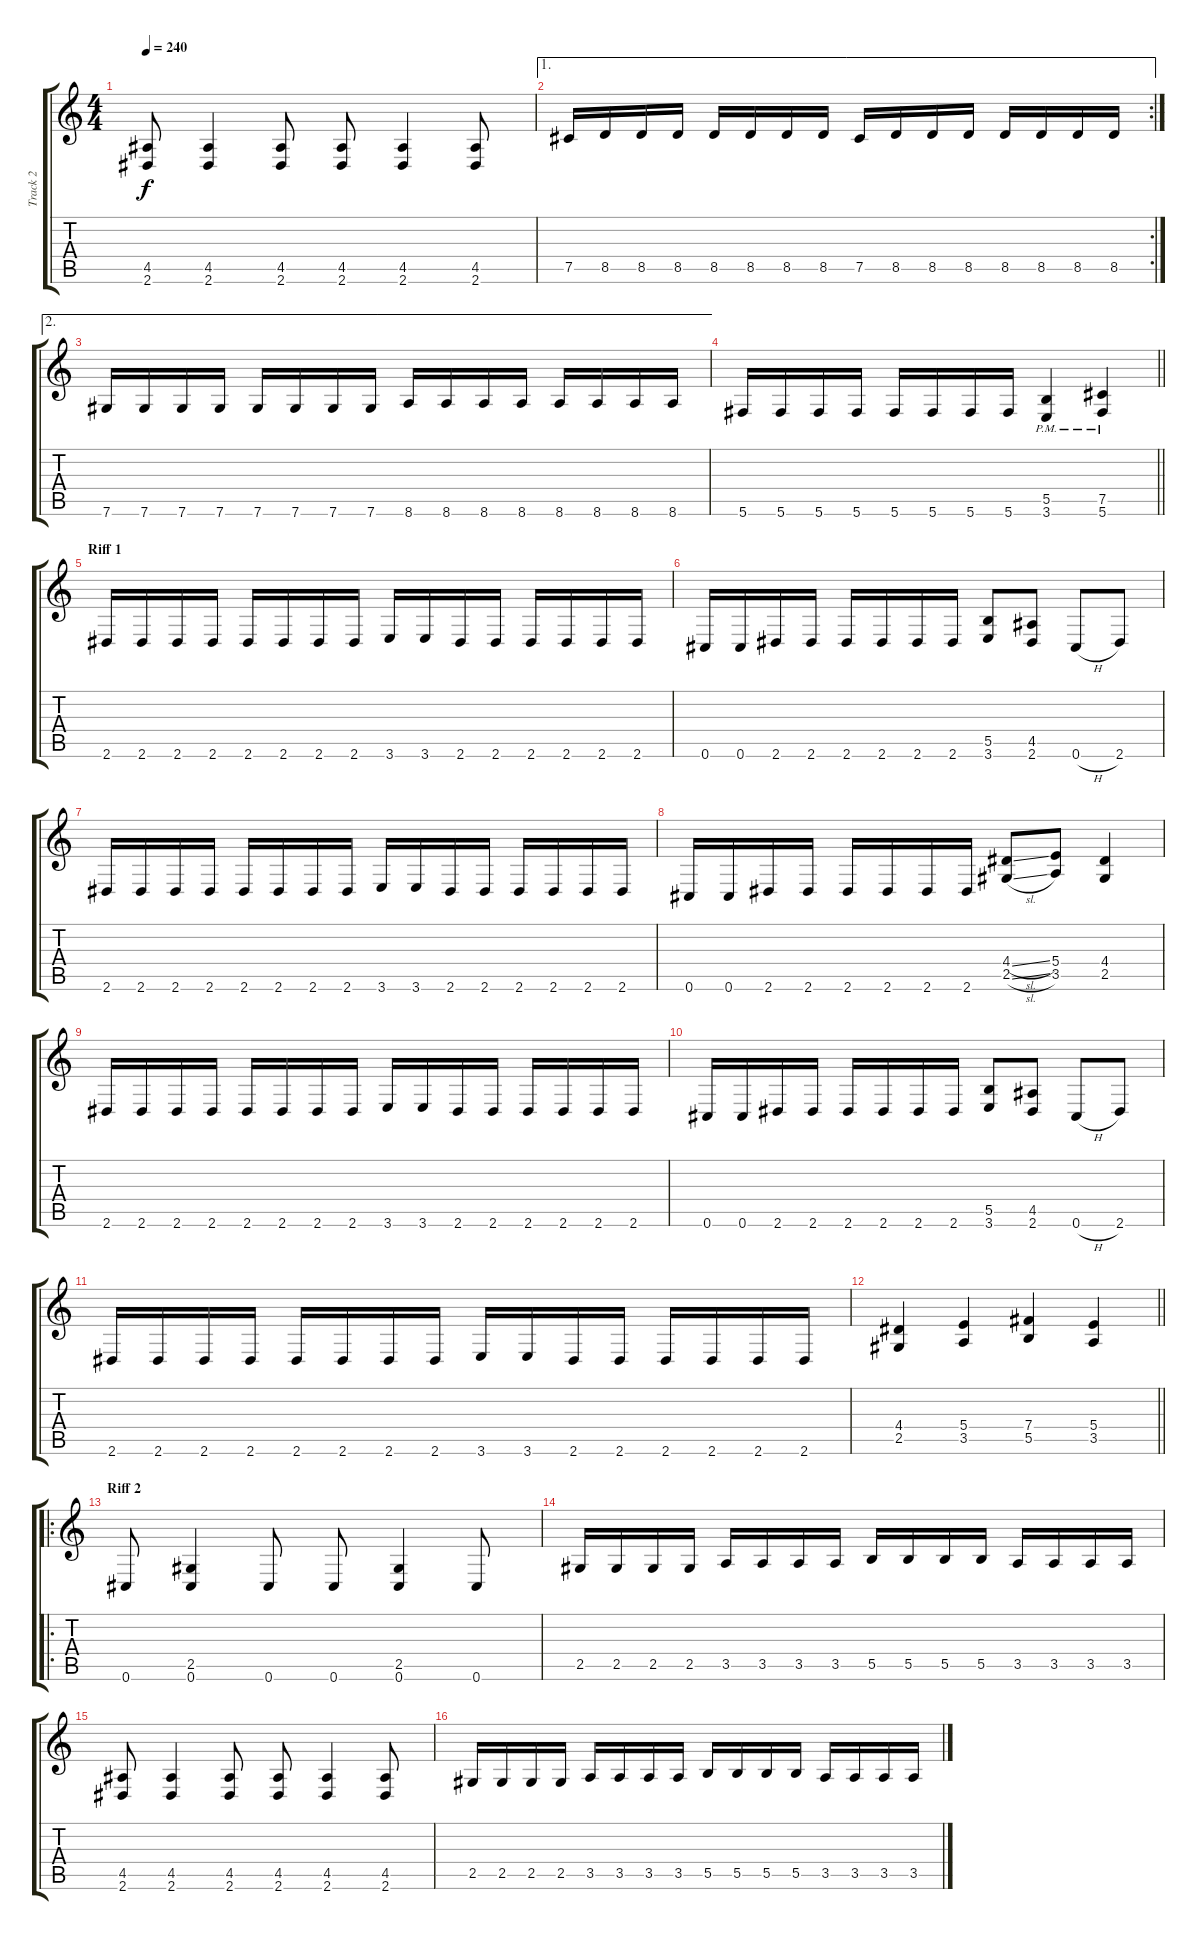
\track ("Track 2" "Track 2") {instrument distortionguitar}
\staff {score tabs}
\tuning (Db4 Ab3 E3 B2 Gb2 Db2) {hide}
\ts (4 4)
\tempo 240
\clef g2
\ks c
(4.5 2.6).8{dy f} (4.5 2.6).4 (4.5 2.6).8 (4.5 2.6).8 (4.5 2.6).4 (4.5 2.6).8 |
\ae 1
\rc 2
7.5.16 8.5.16 8.5.16 8.5.16 8.5.16 8.5.16 8.5.16 8.5.16 7.5.16 8.5.16 8.5.16 8.5.16 8.5.16 8.5.16 8.5.16 8.5.16 |
\ae 2
7.6.16 7.6.16 7.6.16 7.6.16 7.6.16 7.6.16 7.6.16 7.6.16 8.6.16 8.6.16 8.6.16 8.6.16 8.6.16 8.6.16 8.6.16 8.6.16 |
\barLineRight lightlight
5.6.16 5.6.16 5.6.16 5.6.16 5.6.16 5.6.16 5.6.16 5.6.16 (5.5{pm} 3.6{pm}).4 (7.5{pm} 5.6{pm}).4 |
\section ("" "Riff 1")
2.6.16 2.6.16 2.6.16 2.6.16 2.6.16 2.6.16 2.6.16 2.6.16 3.6.16 3.6.16 2.6.16 2.6.16 2.6.16 2.6.16 2.6.16 2.6.16 |
0.6.16 0.6.16 2.6.16 2.6.16 2.6.16 2.6.16 2.6.16 2.6.16 (5.5 3.6).8 (4.5 2.6).8 0.6{h}.8 2.6.8 |
2.6.16 2.6.16 2.6.16 2.6.16 2.6.16 2.6.16 2.6.16 2.6.16 3.6.16 3.6.16 2.6.16 2.6.16 2.6.16 2.6.16 2.6.16 2.6.16 |
0.6.16 0.6.16 2.6.16 2.6.16 2.6.16 2.6.16 2.6.16 2.6.16 (4.4{sl} 2.5{sl}).8 (5.4 3.5).8 (4.4 2.5).4 |
2.6.16 2.6.16 2.6.16 2.6.16 2.6.16 2.6.16 2.6.16 2.6.16 3.6.16 3.6.16 2.6.16 2.6.16 2.6.16 2.6.16 2.6.16 2.6.16 |
0.6.16 0.6.16 2.6.16 2.6.16 2.6.16 2.6.16 2.6.16 2.6.16 (5.5 3.6).8 (4.5 2.6).8 0.6{h}.8 2.6.8 |
2.6.16 2.6.16 2.6.16 2.6.16 2.6.16 2.6.16 2.6.16 2.6.16 3.6.16 3.6.16 2.6.16 2.6.16 2.6.16 2.6.16 2.6.16 2.6.16 |
\barLineRight lightlight
(4.4 2.5).4 (5.4 3.5).4 (7.4 5.5).4 (5.4 3.5).4 |
\ro
\section ("" "Riff 2")
0.6.8 (2.5 0.6).4 0.6.8 0.6.8 (2.5 0.6).4 0.6.8 |
2.5.16 2.5.16 2.5.16 2.5.16 3.5.16 3.5.16 3.5.16 3.5.16 5.5.16 5.5.16 5.5.16 5.5.16 3.5.16 3.5.16 3.5.16 3.5.16 |
(4.5 2.6).8 (4.5 2.6).4 (4.5 2.6).8 (4.5 2.6).8 (4.5 2.6).4 (4.5 2.6).8 |
2.5.16 2.5.16 2.5.16 2.5.16 3.5.16 3.5.16 3.5.16 3.5.16 5.5.16 5.5.16 5.5.16 5.5.16 3.5.16 3.5.16 3.5.16 3.5.16
